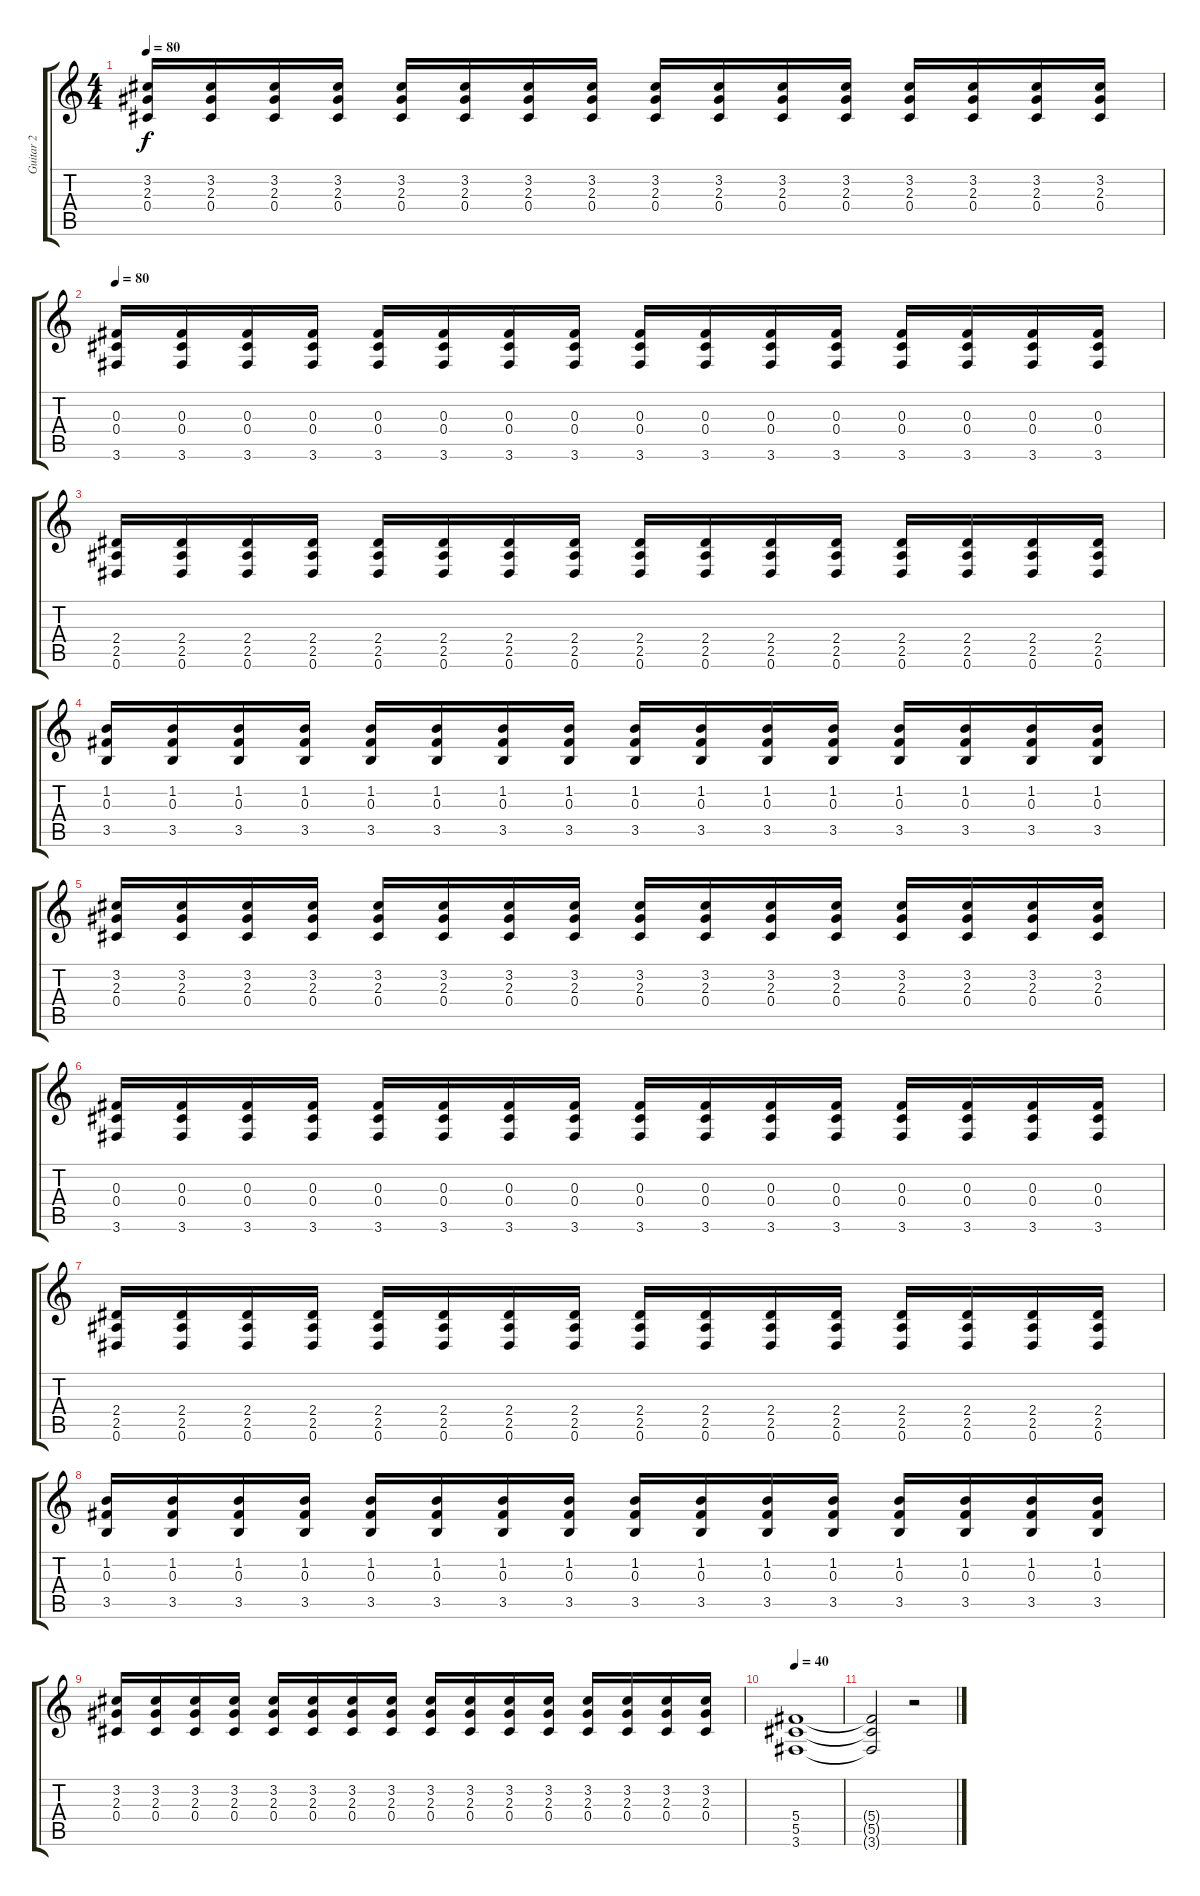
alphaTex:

\track ("Guitar 2" "Guitar 2") {instrument distortionguitar}
\staff {score tabs}
\tuning (Eb4 Bb3 Gb3 Db3 Ab2 Eb2) {hide}
\ts (4 4)
\tempo 80
\clef g2
\ks c
(3.2 2.3 0.4).16{dy f} (3.2 2.3 0.4).16 (3.2 2.3 0.4).16 (3.2 2.3 0.4).16 (3.2 2.3 0.4).16 (3.2 2.3 0.4).16 (3.2 2.3 0.4).16 (3.2 2.3 0.4).16 (3.2 2.3 0.4).16 (3.2 2.3 0.4).16 (3.2 2.3 0.4).16 (3.2 2.3 0.4).16 (3.2 2.3 0.4).16 (3.2 2.3 0.4).16 (3.2 2.3 0.4).16 (3.2 2.3 0.4).16 |
\tempo 80
(0.3 0.4 3.6).16 (0.3 0.4 3.6).16 (0.3 0.4 3.6).16 (0.3 0.4 3.6).16 (0.3 0.4 3.6).16 (0.3 0.4 3.6).16 (0.3 0.4 3.6).16 (0.3 0.4 3.6).16 (0.3 0.4 3.6).16 (0.3 0.4 3.6).16 (0.3 0.4 3.6).16 (0.3 0.4 3.6).16 (0.3 0.4 3.6).16 (0.3 0.4 3.6).16 (0.3 0.4 3.6).16 (0.3 0.4 3.6).16 |
(2.4 2.5 0.6).16 (2.4 2.5 0.6).16 (2.4 2.5 0.6).16 (2.4 2.5 0.6).16 (2.4 2.5 0.6).16 (2.4 2.5 0.6).16 (2.4 2.5 0.6).16 (2.4 2.5 0.6).16 (2.4 2.5 0.6).16 (2.4 2.5 0.6).16 (2.4 2.5 0.6).16 (2.4 2.5 0.6).16 (2.4 2.5 0.6).16 (2.4 2.5 0.6).16 (2.4 2.5 0.6).16 (2.4 2.5 0.6).16 |
(1.2 0.3 3.5).16 (1.2 0.3 3.5).16 (1.2 0.3 3.5).16 (1.2 0.3 3.5).16 (1.2 0.3 3.5).16 (1.2 0.3 3.5).16 (1.2 0.3 3.5).16 (1.2 0.3 3.5).16 (1.2 0.3 3.5).16 (1.2 0.3 3.5).16 (1.2 0.3 3.5).16 (1.2 0.3 3.5).16 (1.2 0.3 3.5).16 (1.2 0.3 3.5).16 (1.2 0.3 3.5).16 (1.2 0.3 3.5).16 |
(3.2 2.3 0.4).16 (3.2 2.3 0.4).16 (3.2 2.3 0.4).16 (3.2 2.3 0.4).16 (3.2 2.3 0.4).16 (3.2 2.3 0.4).16 (3.2 2.3 0.4).16 (3.2 2.3 0.4).16 (3.2 2.3 0.4).16 (3.2 2.3 0.4).16 (3.2 2.3 0.4).16 (3.2 2.3 0.4).16 (3.2 2.3 0.4).16 (3.2 2.3 0.4).16 (3.2 2.3 0.4).16 (3.2 2.3 0.4).16 |
(0.3 0.4 3.6).16 (0.3 0.4 3.6).16 (0.3 0.4 3.6).16 (0.3 0.4 3.6).16 (0.3 0.4 3.6).16 (0.3 0.4 3.6).16 (0.3 0.4 3.6).16 (0.3 0.4 3.6).16 (0.3 0.4 3.6).16 (0.3 0.4 3.6).16 (0.3 0.4 3.6).16 (0.3 0.4 3.6).16 (0.3 0.4 3.6).16 (0.3 0.4 3.6).16 (0.3 0.4 3.6).16 (0.3 0.4 3.6).16 |
(2.4 2.5 0.6).16 (2.4 2.5 0.6).16 (2.4 2.5 0.6).16 (2.4 2.5 0.6).16 (2.4 2.5 0.6).16 (2.4 2.5 0.6).16 (2.4 2.5 0.6).16 (2.4 2.5 0.6).16 (2.4 2.5 0.6).16 (2.4 2.5 0.6).16 (2.4 2.5 0.6).16 (2.4 2.5 0.6).16 (2.4 2.5 0.6).16 (2.4 2.5 0.6).16 (2.4 2.5 0.6).16 (2.4 2.5 0.6).16 |
(1.2 0.3 3.5).16 (1.2 0.3 3.5).16 (1.2 0.3 3.5).16 (1.2 0.3 3.5).16 (1.2 0.3 3.5).16 (1.2 0.3 3.5).16 (1.2 0.3 3.5).16 (1.2 0.3 3.5).16 (1.2 0.3 3.5).16 (1.2 0.3 3.5).16 (1.2 0.3 3.5).16 (1.2 0.3 3.5).16 (1.2 0.3 3.5).16 (1.2 0.3 3.5).16 (1.2 0.3 3.5).16 (1.2 0.3 3.5).16 |
(3.2 2.3 0.4).16 (3.2 2.3 0.4).16 (3.2 2.3 0.4).16 (3.2 2.3 0.4).16 (3.2 2.3 0.4).16 (3.2 2.3 0.4).16 (3.2 2.3 0.4).16 (3.2 2.3 0.4).16 (3.2 2.3 0.4).16 (3.2 2.3 0.4).16 (3.2 2.3 0.4).16 (3.2 2.3 0.4).16 (3.2 2.3 0.4).16 (3.2 2.3 0.4).16 (3.2 2.3 0.4).16 (3.2 2.3 0.4).16 |
\tempo 40
(5.4 5.5 3.6).1 |
(5.4{t} 5.5{t} 3.6{t}).2 r.2
